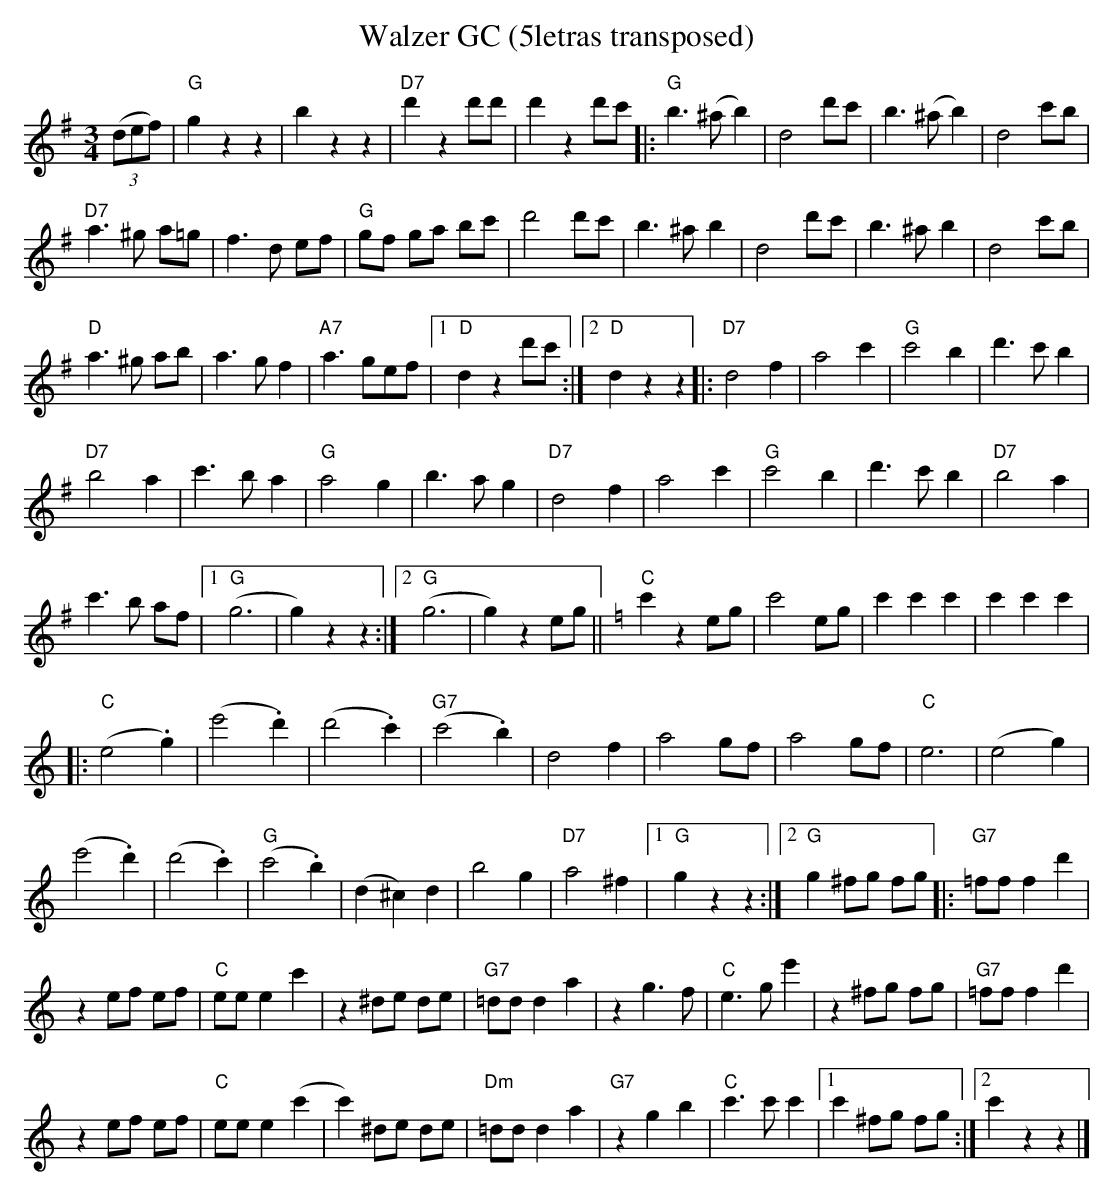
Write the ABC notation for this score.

X:1
T:Walzer GC (5letras transposed)
M:3/4
L:1/4
K:G transpose=3 %%MIDI gchordon
((3d/2e/2f/2) | "G"gzz | bzz | "D7"d'zd'/2d'/2 | d'zd'/2c'/2 |: "G"b>(^ab) | d2 d'/2c'/2 | b>(^ab) | d2c'/2b/2 |
"D7"a>^g a/2=g/2 | f>d e/2f/2 | "G"g/2f/2 g/2a/2 b/2c'/2 | d'2 d'/2c'/2 | b>^ab | d2d'/2c'/2 | b>^ab | d2c'/2b/2 |
"D"a>^g a/2b/2 | a>gf | "A7"a>ge/2f/2 |1 "D"dzd'/2c'/2 :|2 "D"dzz |: "D7"d2f | a2c' | "G"c'2b | d'>c'b |
"D7"b2a | c'>ba | "G"a2g | b>ag | "D7"d2f | a2c' | "G"c'2b | d'>c'b | "D7"b2a |
c'>b a/2f/2 |1 ("G"g3 | g)zz :|2 ("G"g3 | g)ze/2g/2 || [K:C] "C"c'ze/2g/2 | c'2e/2g/2 | c'c'c' | c'c'c' |
|: ("C"e2.g) | (e'2.d') | (d'2.c') | ("G7"c'2.b) | d2f | a2g/2f/2 | a2g/2f/2 | "C"e3 | (e2g) |
(e'2.d') | (d'2.c') | ("G"c'2.b) | (d^c)d | b2g | "D7"a2^f |1 "G"gzz :|2 "G"g^f/2g/2 f/2g/2 |: "G7"=f/2f/2fd' |
ze/2f/2 e/2f/2 | "C"e/2e/2ec' | z^d/2e/2 d/2e/2 | "G7"=d/2d/2da | zg>f | "C"e>ge' | z^f/2g/2 f/2g/2 | "G7"=f/2f/2 fd' |
ze/2f/2 e/2f/2 | "C"e/2e/2e(c' | c')^d/2e/2 d/2e/2 | "Dm"=d/2d/2da | "G7"zgb | "C"c'>c'c' |1 c'^f/2g/2 f/2g/2 :|2 c'zz |]
